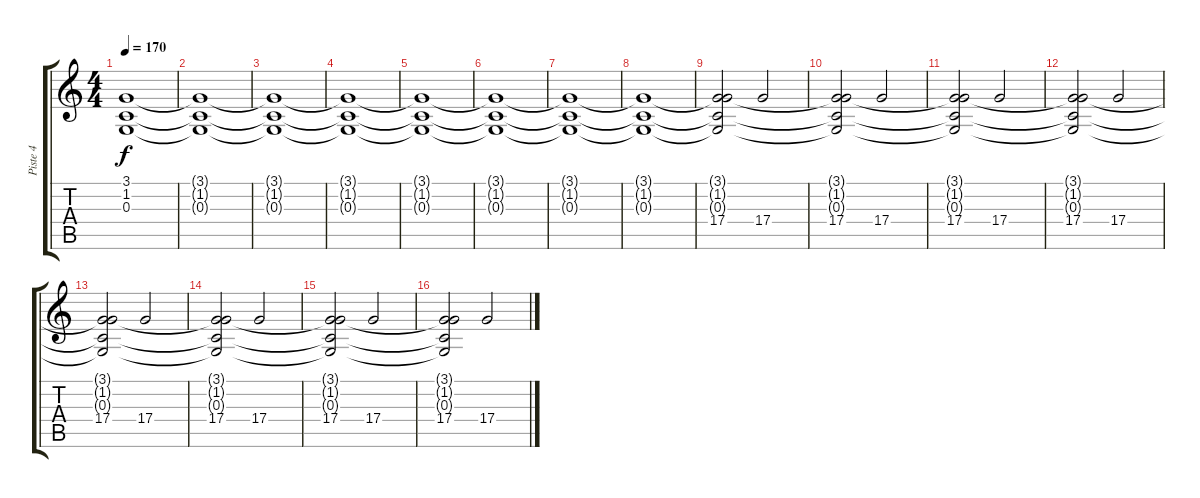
\track ("Piste 4" "Piste 4") {instrument stringensemble1}
\staff {score tabs}
\tuning (E4 B3 G3 D3 A2 E2) {hide}
\ts (4 4)
\tempo 170
\clef g2
\ks c
(3.1{t} 1.2{t} 0.3{t}).1{dy f} |
(3.1{t} 1.2{t} 0.3{t}).1 |
(3.1{t} 1.2{t} 0.3{t}).1 |
(3.1{t} 1.2{t} 0.3{t}).1 |
(3.1{t} 1.2{t} 0.3{t}).1 |
(3.1{t} 1.2{t} 0.3{t}).1 |
(3.1{t} 1.2{t} 0.3{t}).1 |
(3.1{t} 1.2{t} 0.3{t}).1 |
(3.1{t} 1.2{t} 0.3{t} 17.4).2 17.4.2 |
(3.1{t} 1.2{t} 0.3{t} 17.4).2 17.4.2 |
(3.1{t} 1.2{t} 0.3{t} 17.4).2 17.4.2 |
(3.1{t} 1.2{t} 0.3{t} 17.4).2 17.4.2 |
(3.1{t} 1.2{t} 0.3{t} 17.4).2 17.4.2 |
(3.1{t} 1.2{t} 0.3{t} 17.4).2 17.4.2 |
(3.1{t} 1.2{t} 0.3{t} 17.4).2 17.4.2 |
(3.1{t} 1.2{t} 0.3{t} 17.4).2 17.4.2
